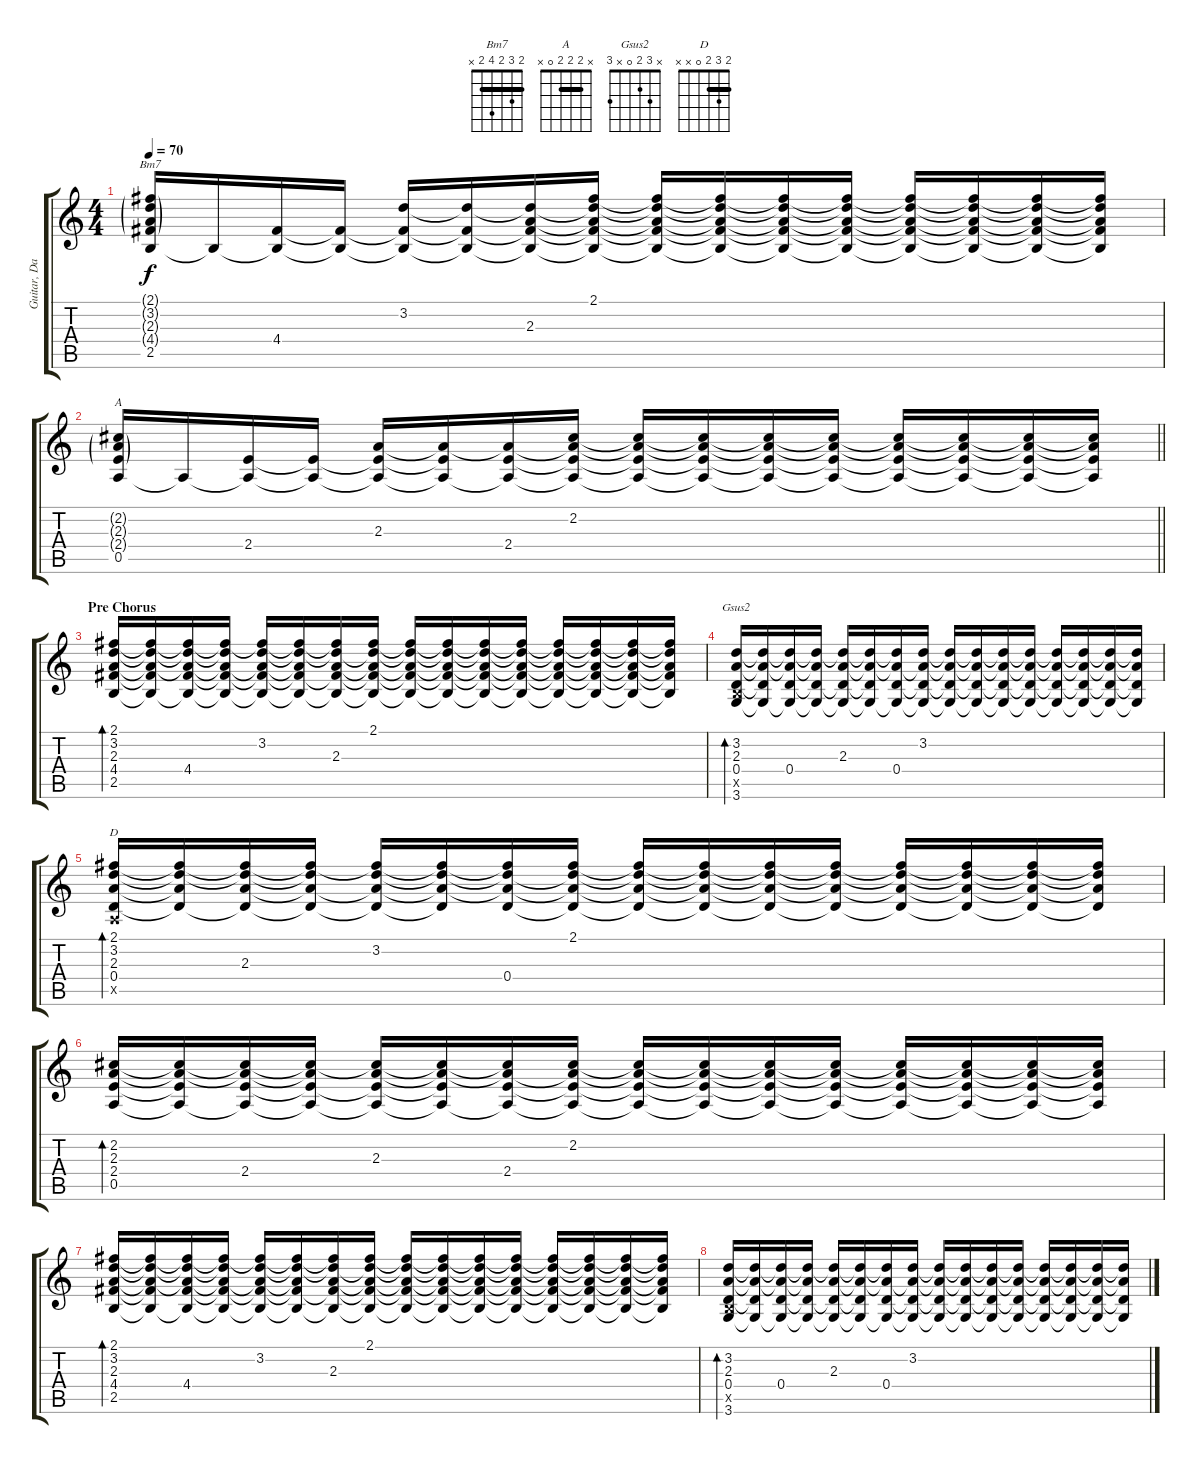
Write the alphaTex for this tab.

\track ("Guitar, Dan 1" "Guitar, Da") {mute instrument distortionguitar}
\staff {score tabs}
\tuning (E4 B3 G3 D3 A2 E2) {hide}
\chord ("Bm7" 2 3 2 4 2 x) {barre 2}
\chord ("A" x 2 2 2 0 x) {barre 2}
\chord ("Gsus2" x 3 2 0 x 3)
\chord ("D" 2 3 2 0 x x) {barre 2}
\ts (4 4)
\tempo 70
\clef g2
\ks c
(2.1{g} 3.2{g} 2.3{g} 4.4{g} 2.5).16{ch "Bm7" dy f} 2.5{t}.16 (4.4 2.5{t}).16 (4.4{t} 2.5{t}).16 (3.2 4.4{t} 2.5{t}).16 (3.2{t} 4.4{t} 2.5{t}).16 (3.2{t} 2.3 4.4{t} 2.5{t}).16 (2.1 3.2{t} 2.3{t} 4.4{t} 2.5{t}).16 (2.1{t} 3.2{t} 2.3{t} 4.4{t} 2.5{t}).16 (2.1{t} 3.2{t} 2.3{t} 4.4{t} 2.5{t}).16 (2.1{t} 3.2{t} 2.3{t} 4.4{t} 2.5{t}).16 (2.1{t} 3.2{t} 2.3{t} 4.4{t} 2.5{t}).16 (2.1{t} 3.2{t} 2.3{t} 4.4{t} 2.5{t}).16 (2.1{t} 3.2{t} 2.3{t} 4.4{t} 2.5{t}).16 (2.1{t} 3.2{t} 2.3{t} 4.4{t} 2.5{t}).16 (2.1{t} 3.2{t} 2.3{t} 4.4{t} 2.5{t}).16 |
\barLineRight lightlight
(2.2{g} 2.3{g} 2.4{g} 0.5).16{ch "A"} 0.5{t}.16 (2.4 0.5{t}).16 (2.4{t} 0.5{t}).16 (2.3 2.4{t} 0.5{t}).16 (2.3{t} 2.4{t} 0.5{t}).16 (2.3{t} 2.4 0.5{t}).16 (2.2 2.3{t} 2.4{t} 0.5{t}).16 (2.2{t} 2.3{t} 2.4{t} 0.5{t}).16 (2.2{t} 2.3{t} 2.4{t} 0.5{t}).16 (2.2{t} 2.3{t} 2.4{t} 0.5{t}).16 (2.2{t} 2.3{t} 2.4{t} 0.5{t}).16 (2.2{t} 2.3{t} 2.4{t} 0.5{t}).16 (2.2{t} 2.3{t} 2.4{t} 0.5{t}).16 (2.2{t} 2.3{t} 2.4{t} 0.5{t}).16 (2.2{t} 2.3{t} 2.4{t} 0.5{t}).16 |
\section ("" "Pre Chorus")
(2.1 3.2 2.3 4.4 2.5).16{bd 60} (2.1{t} 3.2{t} 2.3{t} 4.4{t} 2.5{t}).16 (2.1{t} 3.2{t} 2.3{t} 4.4 2.5{t}).16 (2.1{t} 3.2{t} 2.3{t} 4.4{t} 2.5{t}).16 (2.1{t} 3.2 2.3{t} 4.4{t} 2.5{t}).16 (2.1{t} 3.2{t} 2.3{t} 4.4{t} 2.5{t}).16 (2.1{t} 3.2{t} 2.3 4.4{t} 2.5{t}).16 (2.1 3.2{t} 2.3{t} 4.4{t} 2.5{t}).16 (2.1{t} 3.2{t} 2.3{t} 4.4{t} 2.5{t}).16 (2.1{t} 3.2{t} 2.3{t} 4.4{t} 2.5{t}).16 (2.1{t} 3.2{t} 2.3{t} 4.4{t} 2.5{t}).16 (2.1{t} 3.2{t} 2.3{t} 4.4{t} 2.5{t}).16 (2.1{t} 3.2{t} 2.3{t} 4.4{t} 2.5{t}).16 (2.1{t} 3.2{t} 2.3{t} 4.4{t} 2.5{t}).16 (2.1{t} 3.2{t} 2.3{t} 4.4{t} 2.5{t}).16 (2.1{t} 3.2{t} 2.3{t} 4.4{t} 2.5{t}).16 |
(3.2 2.3 0.4 2.5{x} 3.6).16{bd 60 ch "Gsus2"} (3.2{t} 2.3{t} 0.4{t} 3.6{t}).16 (3.2{t} 2.3{t} 0.4 3.6{t}).16 (3.2{t} 2.3{t} 0.4{t} 3.6{t}).16 (3.2{t} 2.3 0.4{t} 3.6{t}).16 (3.2{t} 2.3{t} 0.4{t} 3.6{t}).16 (3.2{t} 2.3{t} 0.4 3.6{t}).16 (3.2 2.3{t} 0.4{t} 3.6{t}).16 (3.2{t} 2.3{t} 0.4{t} 3.6{t}).16 (3.2{t} 2.3{t} 0.4{t} 3.6{t}).16 (3.2{t} 2.3{t} 0.4{t} 3.6{t}).16 (3.2{t} 2.3{t} 0.4{t} 3.6{t}).16 (3.2{t} 2.3{t} 0.4{t} 3.6{t}).16 (3.2{t} 2.3{t} 0.4{t} 3.6{t}).16 (3.2{t} 2.3{t} 0.4{t} 3.6{t}).16 (3.2{t} 2.3{t} 0.4{t} 3.6{t}).16 |
(2.1 3.2 2.3 0.4 0.5{x}).16{bd 60 ch "D" instrument electricguitarclean} (2.1{t} 3.2{t} 2.3{t} 0.4{t}).16 (2.1{t} 3.2{t} 2.3 0.4{t}).16 (2.1{t} 3.2{t} 2.3{t} 0.4{t}).16 (2.1{t} 3.2 2.3{t} 0.4{t}).16 (2.1{t} 3.2{t} 2.3{t} 0.4{t}).16 (2.1{t} 3.2{t} 2.3{t} 0.4).16 (2.1 3.2{t} 2.3{t} 0.4{t}).16 (2.1{t} 3.2{t} 2.3{t} 0.4{t}).16 (2.1{t} 3.2{t} 2.3{t} 0.4{t}).16 (2.1{t} 3.2{t} 2.3{t} 0.4{t}).16 (2.1{t} 3.2{t} 2.3{t} 0.4{t}).16 (2.1{t} 3.2{t} 2.3{t} 0.4{t}).16 (2.1{t} 3.2{t} 2.3{t} 0.4{t}).16 (2.1{t} 3.2{t} 2.3{t} 0.4{t}).16 (2.1{t} 3.2{t} 2.3{t} 0.4{t}).16 |
(2.2 2.3 2.4 0.5).16{bd 60} (2.2{t} 2.3{t} 2.4{t} 0.5{t}).16 (2.2{t} 2.3{t} 2.4 0.5{t}).16 (2.2{t} 2.3{t} 2.4{t} 0.5{t}).16 (2.2{t} 2.3 2.4{t} 0.5{t}).16 (2.2{t} 2.3{t} 2.4{t} 0.5{t}).16 (2.2{t} 2.3{t} 2.4 0.5{t}).16 (2.2 2.3{t} 2.4{t} 0.5{t}).16 (2.2{t} 2.3{t} 2.4{t} 0.5{t}).16 (2.2{t} 2.3{t} 2.4{t} 0.5{t}).16 (2.2{t} 2.3{t} 2.4{t} 0.5{t}).16 (2.2{t} 2.3{t} 2.4{t} 0.5{t}).16 (2.2{t} 2.3{t} 2.4{t} 0.5{t}).16 (2.2{t} 2.3{t} 2.4{t} 0.5{t}).16 (2.2{t} 2.3{t} 2.4{t} 0.5{t}).16 (2.2{t} 2.3{t} 2.4{t} 0.5{t}).16 |
(2.1 3.2 2.3 4.4 2.5).16{bd 60} (2.1{t} 3.2{t} 2.3{t} 4.4{t} 2.5{t}).16 (2.1{t} 3.2{t} 2.3{t} 4.4 2.5{t}).16 (2.1{t} 3.2{t} 2.3{t} 4.4{t} 2.5{t}).16 (2.1{t} 3.2 2.3{t} 4.4{t} 2.5{t}).16 (2.1{t} 3.2{t} 2.3{t} 4.4{t} 2.5{t}).16 (2.1{t} 3.2{t} 2.3 4.4{t} 2.5{t}).16 (2.1 3.2{t} 2.3{t} 4.4{t} 2.5{t}).16 (2.1{t} 3.2{t} 2.3{t} 4.4{t} 2.5{t}).16 (2.1{t} 3.2{t} 2.3{t} 4.4{t} 2.5{t}).16 (2.1{t} 3.2{t} 2.3{t} 4.4{t} 2.5{t}).16 (2.1{t} 3.2{t} 2.3{t} 4.4{t} 2.5{t}).16 (2.1{t} 3.2{t} 2.3{t} 4.4{t} 2.5{t}).16 (2.1{t} 3.2{t} 2.3{t} 4.4{t} 2.5{t}).16 (2.1{t} 3.2{t} 2.3{t} 4.4{t} 2.5{t}).16 (2.1{t} 3.2{t} 2.3{t} 4.4{t} 2.5{t}).16 |
(3.2 2.3 0.4 2.5{x} 3.6).16{bd 60} (3.2{t} 2.3{t} 0.4{t} 3.6{t}).16 (3.2{t} 2.3{t} 0.4 3.6{t}).16 (3.2{t} 2.3{t} 0.4{t} 3.6{t}).16 (3.2{t} 2.3 0.4{t} 3.6{t}).16 (3.2{t} 2.3{t} 0.4{t} 3.6{t}).16 (3.2{t} 2.3{t} 0.4 3.6{t}).16 (3.2 2.3{t} 0.4{t} 3.6{t}).16 (3.2{t} 2.3{t} 0.4{t} 3.6{t}).16 (3.2{t} 2.3{t} 0.4{t} 3.6{t}).16 (3.2{t} 2.3{t} 0.4{t} 3.6{t}).16 (3.2{t} 2.3{t} 0.4{t} 3.6{t}).16 (3.2{t} 2.3{t} 0.4{t} 3.6{t}).16 (3.2{t} 2.3{t} 0.4{t} 3.6{t}).16 (3.2{t} 2.3{t} 0.4{t} 3.6{t}).16 (3.2{t} 2.3{t} 0.4{t} 3.6{t}).16
